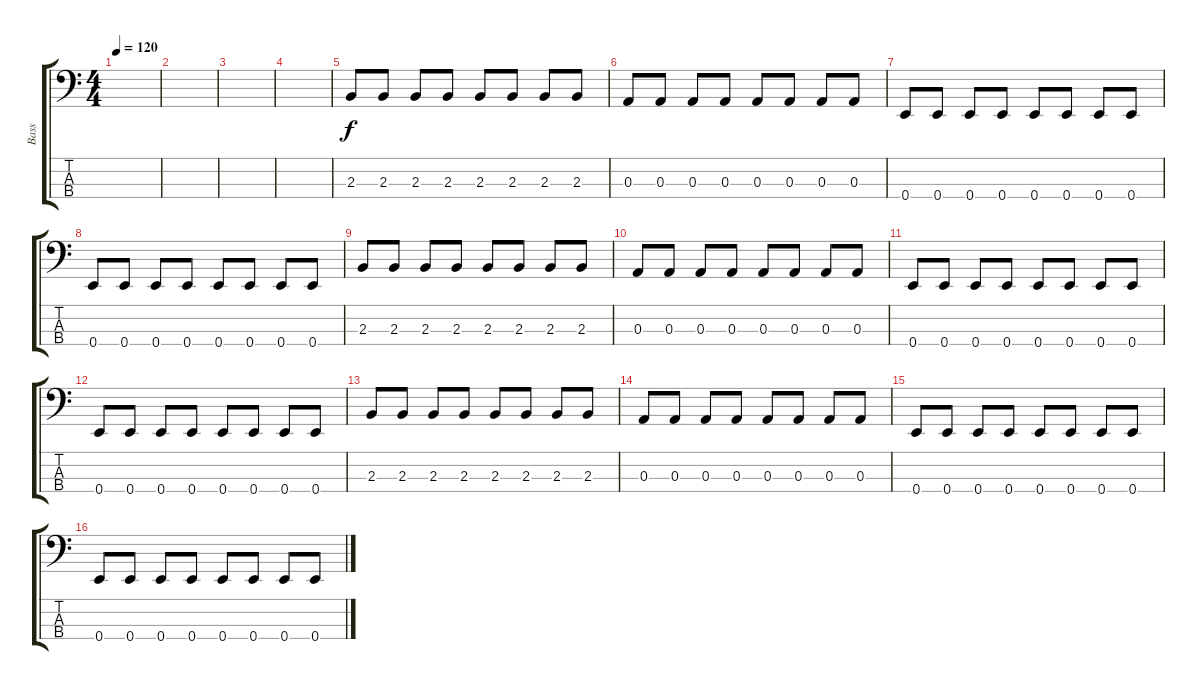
\track ("Bass" "Bass") {instrument electricbassfinger}
\staff {score tabs}
\tuning (G2 D2 A1 E1) {hide}
\ts (4 4)
\tempo 120
\clef f4
\ks c
|
|
|
|
2.3.8 2.3.8 2.3.8 2.3.8 2.3.8 2.3.8 2.3.8 2.3.8 |
0.3.8 0.3.8 0.3.8 0.3.8 0.3.8 0.3.8 0.3.8 0.3.8 |
0.4.8 0.4.8 0.4.8 0.4.8 0.4.8 0.4.8 0.4.8 0.4.8 |
0.4.8 0.4.8 0.4.8 0.4.8 0.4.8 0.4.8 0.4.8 0.4.8 |
2.3.8 2.3.8 2.3.8 2.3.8 2.3.8 2.3.8 2.3.8 2.3.8 |
0.3.8 0.3.8 0.3.8 0.3.8 0.3.8 0.3.8 0.3.8 0.3.8 |
0.4.8 0.4.8 0.4.8 0.4.8 0.4.8 0.4.8 0.4.8 0.4.8 |
0.4.8 0.4.8 0.4.8 0.4.8 0.4.8 0.4.8 0.4.8 0.4.8 |
2.3.8 2.3.8 2.3.8 2.3.8 2.3.8 2.3.8 2.3.8 2.3.8 |
0.3.8 0.3.8 0.3.8 0.3.8 0.3.8 0.3.8 0.3.8 0.3.8 |
0.4.8 0.4.8 0.4.8 0.4.8 0.4.8 0.4.8 0.4.8 0.4.8 |
0.4.8 0.4.8 0.4.8 0.4.8 0.4.8 0.4.8 0.4.8 0.4.8
